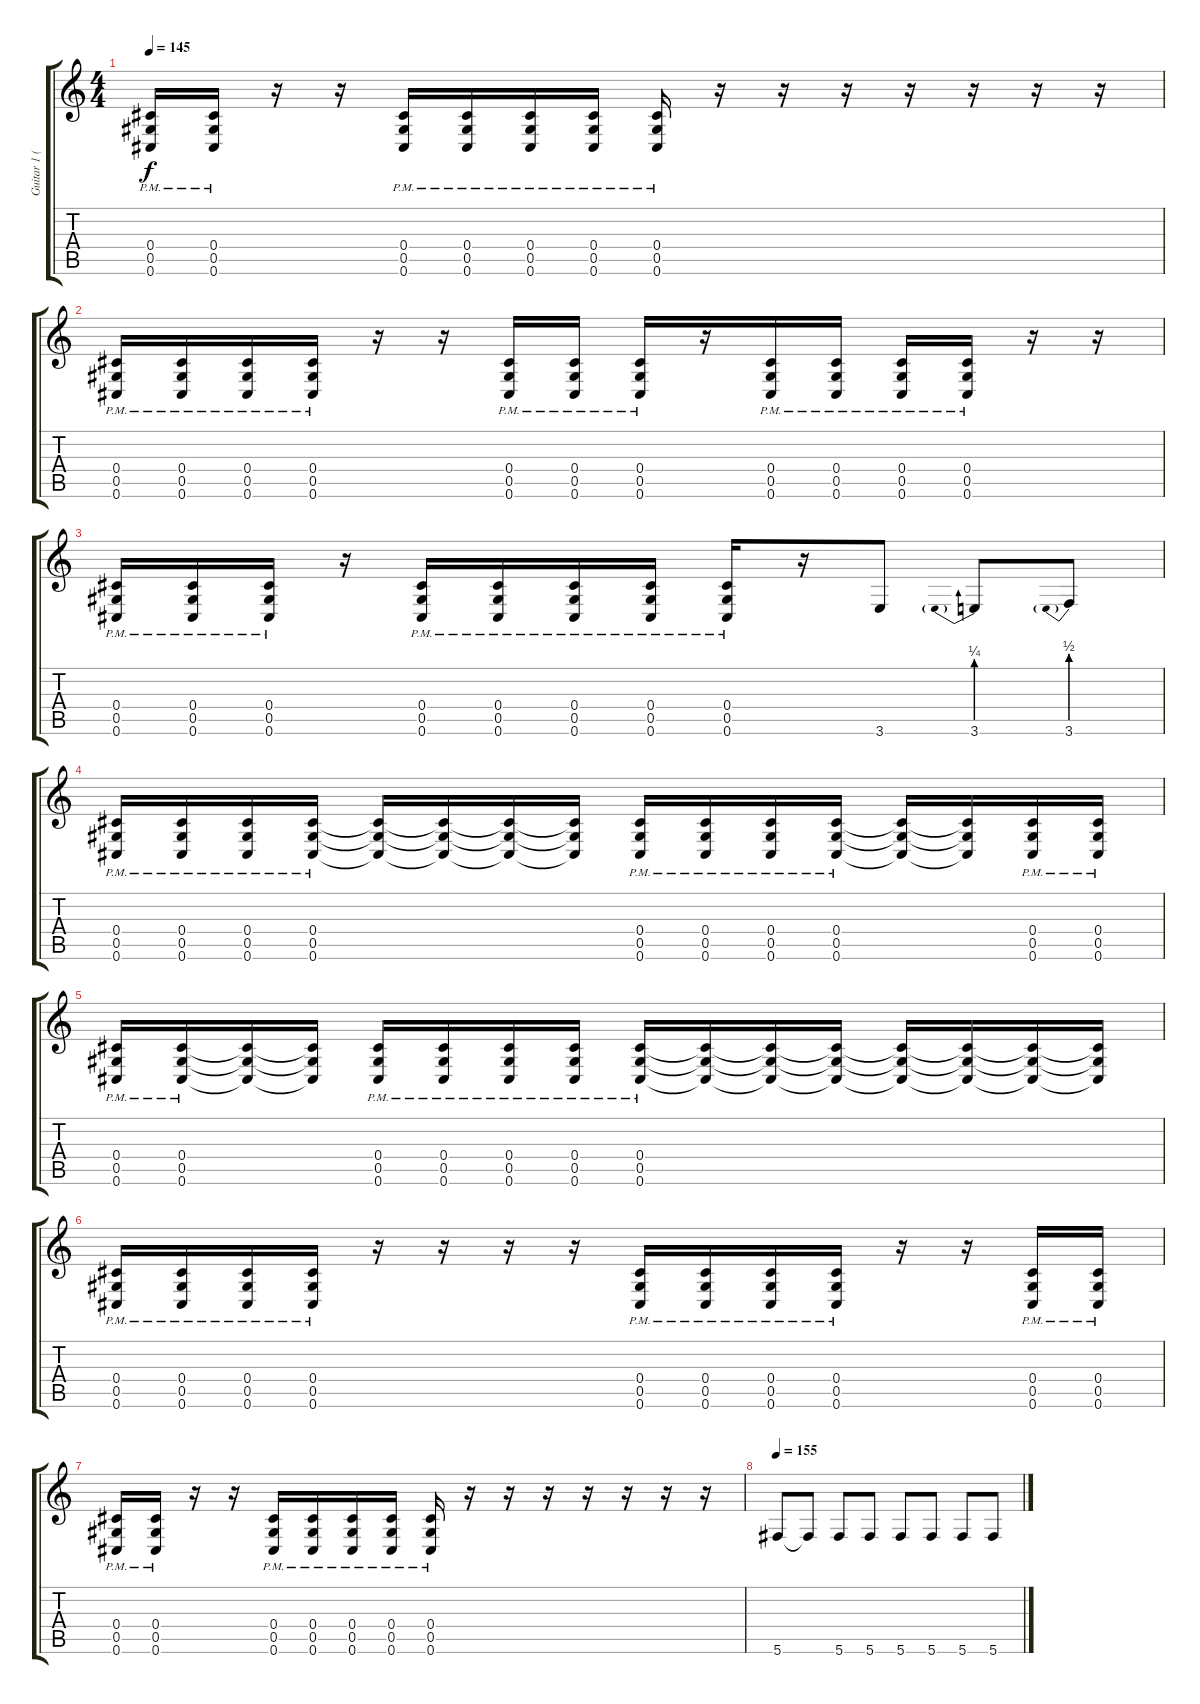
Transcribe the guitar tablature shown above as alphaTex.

\track ("Guitar 1 (Drop C#)" "Guitar 1 (") {instrument distortionguitar}
\staff {score tabs}
\tuning (Eb4 Bb3 Gb3 Db3 Ab2 Db2) {hide}
\ts (4 4)
\tempo 145
\clef g2
\ks c
(0.4{pm} 0.5{pm} 0.6{pm}).16{dy f} (0.4{pm} 0.5{pm} 0.6{pm}).16 r.16 r.16 (0.4{pm} 0.5{pm} 0.6{pm}).16 (0.4{pm} 0.5{pm} 0.6{pm}).16 (0.4{pm} 0.5{pm} 0.6{pm}).16 (0.4{pm} 0.5{pm} 0.6{pm}).16 (0.4{pm} 0.5{pm} 0.6{pm}).16 r.16 r.16 r.16 r.16 r.16 r.16 r.16 |
(0.4{pm} 0.5{pm} 0.6{pm}).16 (0.4{pm} 0.5{pm} 0.6{pm}).16 (0.4{pm} 0.5{pm} 0.6{pm}).16 (0.4{pm} 0.5{pm} 0.6{pm}).16 r.16 r.16 (0.4{pm} 0.5{pm} 0.6{pm}).16 (0.4{pm} 0.5{pm} 0.6{pm}).16 (0.4{pm} 0.5{pm} 0.6{pm}).16 r.16 (0.4{pm} 0.5{pm} 0.6{pm}).16 (0.4{pm} 0.5{pm} 0.6{pm}).16 (0.4{pm} 0.5{pm} 0.6{pm}).16 (0.4{pm} 0.5{pm} 0.6{pm}).16 r.16 r.16 |
(0.4{pm} 0.5{pm} 0.6{pm}).16 (0.4{pm} 0.5{pm} 0.6{pm}).16 (0.4{pm} 0.5{pm} 0.6{pm}).16 r.16 (0.4{pm} 0.5{pm} 0.6{pm}).16 (0.4{pm} 0.5{pm} 0.6{pm}).16 (0.4{pm} 0.5{pm} 0.6{pm}).16 (0.4{pm} 0.5{pm} 0.6{pm}).16 (0.4{pm} 0.5{pm} 0.6{pm}).16 r.16 3.6.8 3.6{be (prebend 0 1 60 1)}.8 3.6{be (prebend 0 2 60 2)}.8 |
(0.4{pm} 0.5{pm} 0.6{pm}).16 (0.4{pm} 0.5{pm} 0.6{pm}).16 (0.4{pm} 0.5{pm} 0.6{pm}).16 (0.4{pm} 0.5{pm} 0.6{pm}).16 (0.4{t} 0.5{t} 0.6{t}).16 (0.4{t} 0.5{t} 0.6{t}).16 (0.4{t} 0.5{t} 0.6{t}).16 (0.4{t} 0.5{t} 0.6{t}).16 (0.4{pm} 0.5{pm} 0.6{pm}).16 (0.4{pm} 0.5{pm} 0.6{pm}).16 (0.4{pm} 0.5{pm} 0.6{pm}).16 (0.4{pm} 0.5{pm} 0.6{pm}).16 (0.4{t} 0.5{t} 0.6{t}).16 (0.4{t} 0.5{t} 0.6{t}).16 (0.4{pm} 0.5{pm} 0.6{pm}).16 (0.4{pm} 0.5{pm} 0.6{pm}).16 |
(0.4{pm} 0.5{pm} 0.6{pm}).16 (0.4{pm} 0.5{pm} 0.6{pm}).16 (0.4{t} 0.5{t} 0.6{t}).16 (0.4{t} 0.5{t} 0.6{t}).16 (0.4{pm} 0.5{pm} 0.6{pm}).16 (0.4{pm} 0.5{pm} 0.6{pm}).16 (0.4{pm} 0.5{pm} 0.6{pm}).16 (0.4{pm} 0.5{pm} 0.6{pm}).16 (0.4{pm} 0.5{pm} 0.6{pm}).16 (0.4{t} 0.5{t} 0.6{t}).16 (0.4{t} 0.5{t} 0.6{t}).16 (0.4{t} 0.5{t} 0.6{t}).16 (0.4{t} 0.5{t} 0.6{t}).16 (0.4{t} 0.5{t} 0.6{t}).16 (0.4{t} 0.5{t} 0.6{t}).16 (0.4{t} 0.5{t} 0.6{t}).16 |
(0.4{pm} 0.5{pm} 0.6{pm}).16 (0.4{pm} 0.5{pm} 0.6{pm}).16 (0.4{pm} 0.5{pm} 0.6{pm}).16 (0.4{pm} 0.5{pm} 0.6{pm}).16 r.16 r.16 r.16 r.16 (0.4{pm} 0.5{pm} 0.6{pm}).16 (0.4{pm} 0.5{pm} 0.6{pm}).16 (0.4{pm} 0.5{pm} 0.6{pm}).16 (0.4{pm} 0.5{pm} 0.6{pm}).16 r.16 r.16 (0.4{pm} 0.5{pm} 0.6{pm}).16 (0.4{pm} 0.5{pm} 0.6{pm}).16 |
(0.4{pm} 0.5{pm} 0.6{pm}).16 (0.4{pm} 0.5{pm} 0.6{pm}).16 r.16 r.16 (0.4{pm} 0.5{pm} 0.6{pm}).16 (0.4{pm} 0.5{pm} 0.6{pm}).16 (0.4{pm} 0.5{pm} 0.6{pm}).16 (0.4{pm} 0.5{pm} 0.6{pm}).16 (0.4{pm} 0.5{pm} 0.6{pm}).16 r.16 r.16 r.16 r.16 r.16 r.16 r.16 |
\tempo 155
5.6.8 5.6{t}.8 5.6.8 5.6.8 5.6.8 5.6.8 5.6.8 5.6.8
